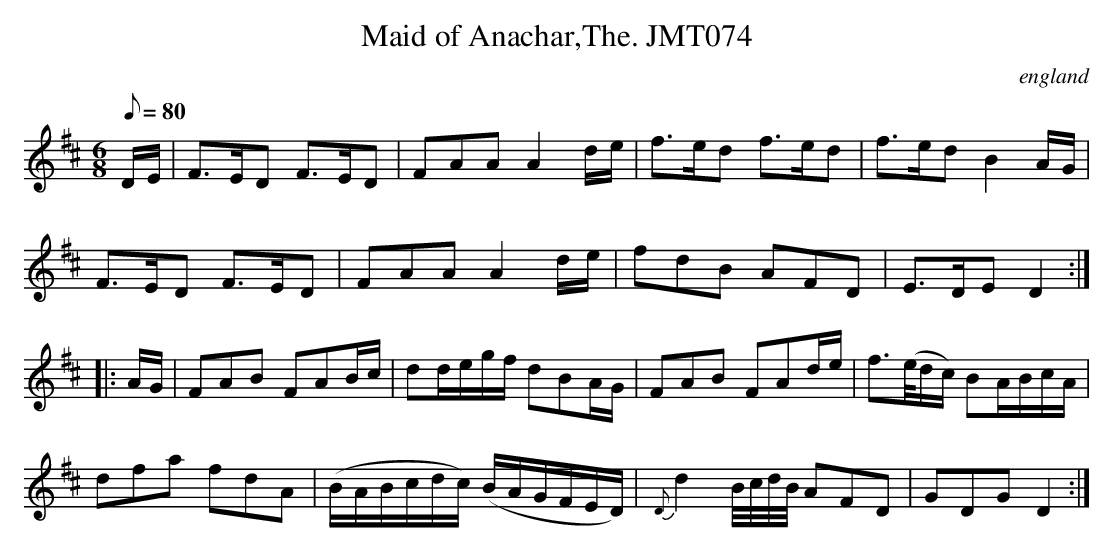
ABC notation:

X:1
T:Maid of Anachar,The. JMT074
O:england
M:6/8
L:1/8
Q:80
K:D
D/E/|F>ED F>ED|FAAA2d/e/|f>ed f>ed|f>edB2A/G/|
F>ED F>ED|FAAA2d/e/|fdB AFD|E>DED2:|
|:A/G/|FAB FAB/c/|dd/e/g/f/ dBA/G/|FAB FAd/e/|f>(e/d/c/) BA/B/c/A/|
dfa fdA|(B/A/B/c/d/c/) (B/A/G/F/E/D/)|{D}d2B/4c/4d/4B/4 AFD|GDG D2:|]
